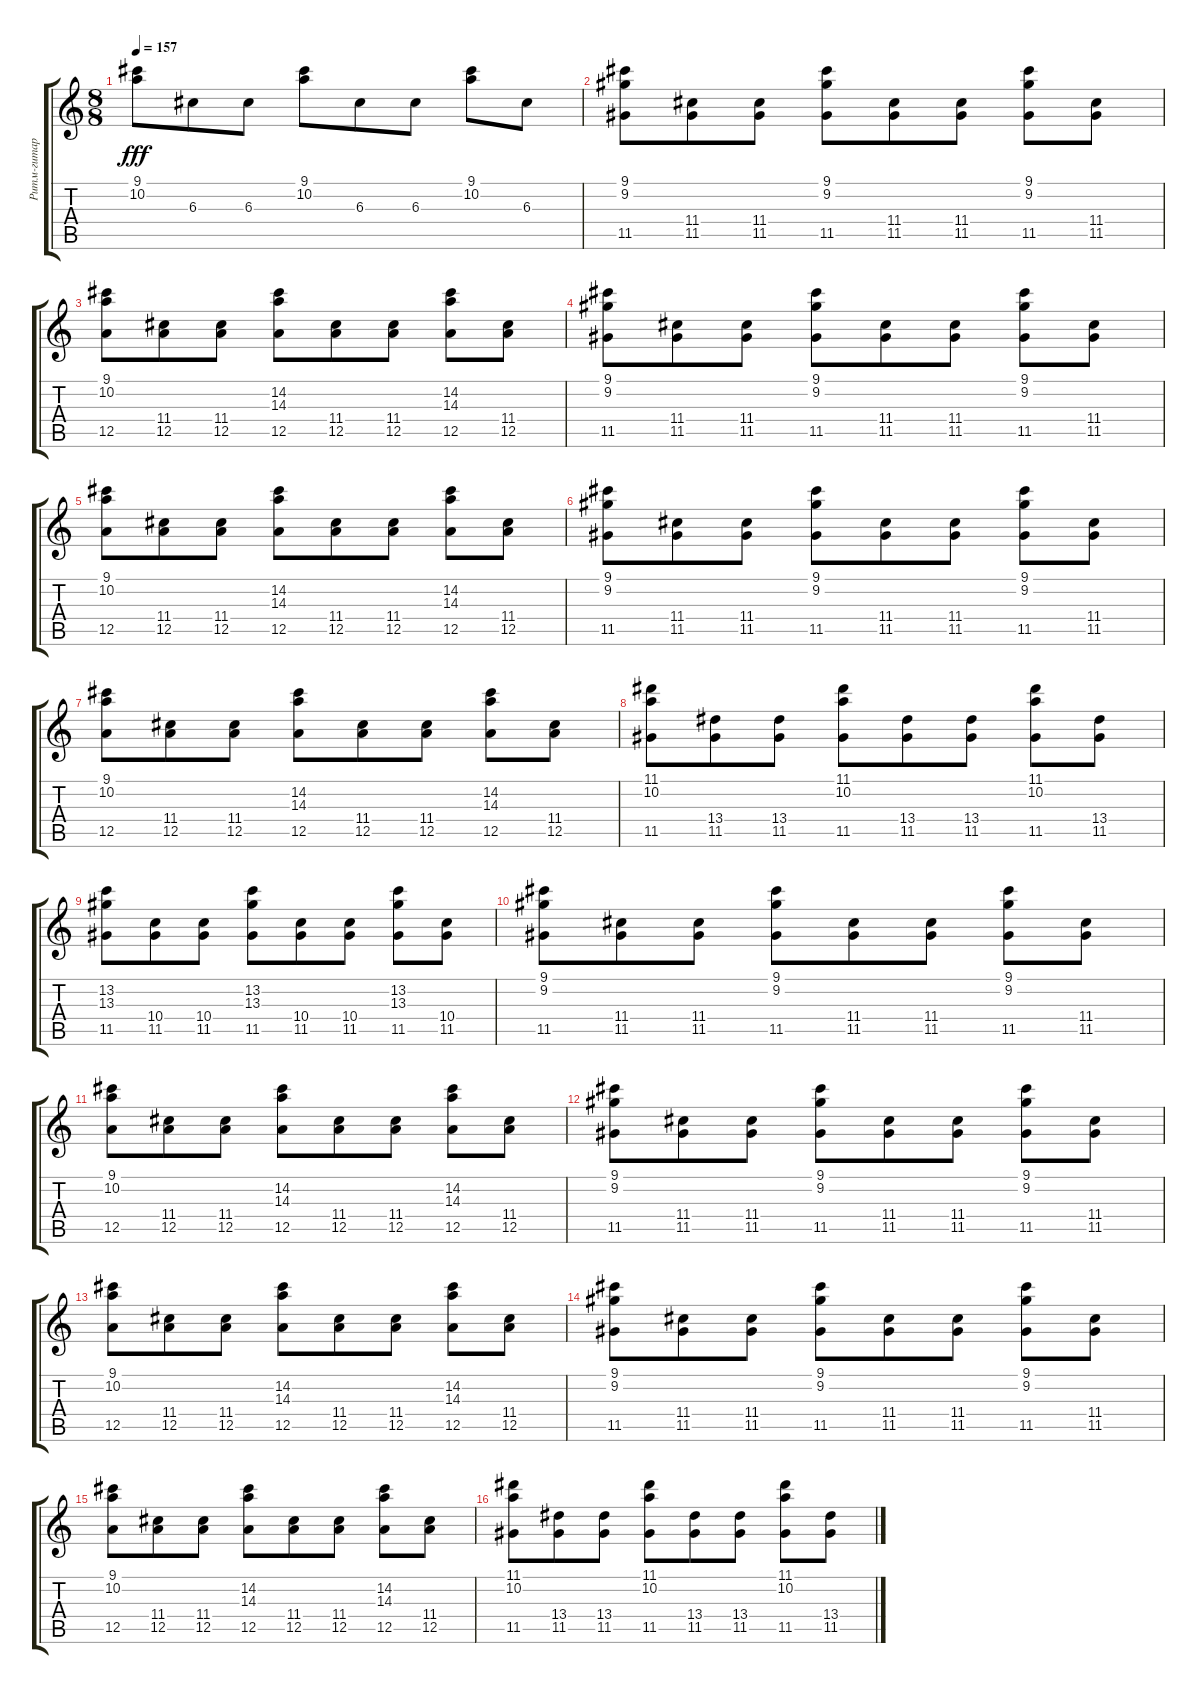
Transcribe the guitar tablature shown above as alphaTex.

\track ("Ритм-гитара" "Ритм-гитар") {instrument distortionguitar}
\staff {score tabs}
\tuning (E4 B3 G3 D3 A2 E2) {hide}
\ts (8 8)
\tempo 157
\clef g2
\ks c
(9.1 10.2).8{dy fff} 6.3.8 6.3.8 (9.1 10.2).8 6.3.8 6.3.8 (9.1 10.2).8 6.3.8 |
(9.1 9.2 11.5).8 (11.4 11.5).8 (11.4 11.5).8 (9.1 9.2 11.5).8 (11.4 11.5).8 (11.4 11.5).8 (9.1 9.2 11.5).8 (11.4 11.5).8 |
(9.1 10.2 12.5).8 (11.4 12.5).8 (11.4 12.5).8 (14.2 14.3 12.5).8 (11.4 12.5).8 (11.4 12.5).8 (14.2 14.3 12.5).8 (11.4 12.5).8 |
(9.1 9.2 11.5).8 (11.4 11.5).8 (11.4 11.5).8 (9.1 9.2 11.5).8 (11.4 11.5).8 (11.4 11.5).8 (9.1 9.2 11.5).8 (11.4 11.5).8 |
(9.1 10.2 12.5).8 (11.4 12.5).8 (11.4 12.5).8 (14.2 14.3 12.5).8 (11.4 12.5).8 (11.4 12.5).8 (14.2 14.3 12.5).8 (11.4 12.5).8 |
(9.1 9.2 11.5).8 (11.4 11.5).8 (11.4 11.5).8 (9.1 9.2 11.5).8 (11.4 11.5).8 (11.4 11.5).8 (9.1 9.2 11.5).8 (11.4 11.5).8 |
(9.1 10.2 12.5).8 (11.4 12.5).8 (11.4 12.5).8 (14.2 14.3 12.5).8 (11.4 12.5).8 (11.4 12.5).8 (14.2 14.3 12.5).8 (11.4 12.5).8 |
(11.1 10.2 11.5).8 (13.4 11.5).8 (13.4 11.5).8 (11.1 10.2 11.5).8 (13.4 11.5).8 (13.4 11.5).8 (11.1 10.2 11.5).8 (13.4 11.5).8 |
(13.2 13.3 11.5).8 (10.4 11.5).8 (10.4 11.5).8 (13.2 13.3 11.5).8 (10.4 11.5).8 (10.4 11.5).8 (13.2 13.3 11.5).8 (10.4 11.5).8 |
(9.1 9.2 11.5).8 (11.4 11.5).8 (11.4 11.5).8 (9.1 9.2 11.5).8 (11.4 11.5).8 (11.4 11.5).8 (9.1 9.2 11.5).8 (11.4 11.5).8 |
(9.1 10.2 12.5).8 (11.4 12.5).8 (11.4 12.5).8 (14.2 14.3 12.5).8 (11.4 12.5).8 (11.4 12.5).8 (14.2 14.3 12.5).8 (11.4 12.5).8 |
(9.1 9.2 11.5).8 (11.4 11.5).8 (11.4 11.5).8 (9.1 9.2 11.5).8 (11.4 11.5).8 (11.4 11.5).8 (9.1 9.2 11.5).8 (11.4 11.5).8 |
(9.1 10.2 12.5).8 (11.4 12.5).8 (11.4 12.5).8 (14.2 14.3 12.5).8 (11.4 12.5).8 (11.4 12.5).8 (14.2 14.3 12.5).8 (11.4 12.5).8 |
(9.1 9.2 11.5).8 (11.4 11.5).8 (11.4 11.5).8 (9.1 9.2 11.5).8 (11.4 11.5).8 (11.4 11.5).8 (9.1 9.2 11.5).8 (11.4 11.5).8 |
(9.1 10.2 12.5).8 (11.4 12.5).8 (11.4 12.5).8 (14.2 14.3 12.5).8 (11.4 12.5).8 (11.4 12.5).8 (14.2 14.3 12.5).8 (11.4 12.5).8 |
(11.1 10.2 11.5).8 (13.4 11.5).8 (13.4 11.5).8 (11.1 10.2 11.5).8 (13.4 11.5).8 (13.4 11.5).8 (11.1 10.2 11.5).8 (13.4 11.5).8
